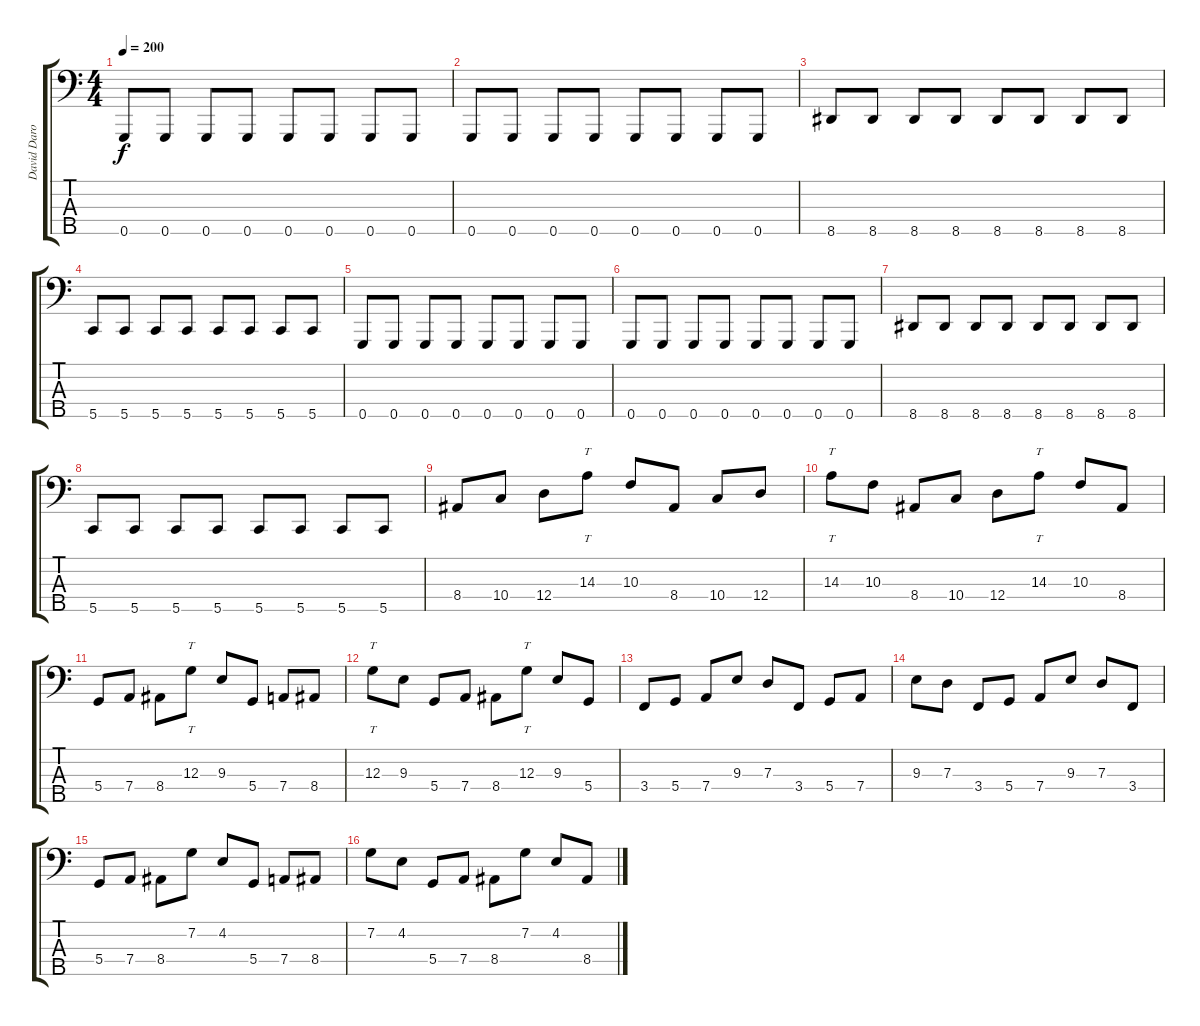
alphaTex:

\track ("David Darocha - bass" "David Daro") {instrument electricbasspick}
\staff {score tabs}
\tuning (F2 C2 G1 D1 G0) {hide}
\ts (4 4)
\tempo 200
\clef f4
\ks c
0.5.8{dy f} 0.5.8 0.5.8 0.5.8 0.5.8 0.5.8 0.5.8 0.5.8 |
0.5.8 0.5.8 0.5.8 0.5.8 0.5.8 0.5.8 0.5.8 0.5.8 |
8.5.8 8.5.8 8.5.8 8.5.8 8.5.8 8.5.8 8.5.8 8.5.8 |
5.5.8 5.5.8 5.5.8 5.5.8 5.5.8 5.5.8 5.5.8 5.5.8 |
0.5.8 0.5.8 0.5.8 0.5.8 0.5.8 0.5.8 0.5.8 0.5.8 |
0.5.8 0.5.8 0.5.8 0.5.8 0.5.8 0.5.8 0.5.8 0.5.8 |
8.5.8 8.5.8 8.5.8 8.5.8 8.5.8 8.5.8 8.5.8 8.5.8 |
5.5.8 5.5.8 5.5.8 5.5.8 5.5.8 5.5.8 5.5.8 5.5.8 |
8.4.8 10.4.8 12.4.8 14.3.8{tt} 10.3.8 8.4.8 10.4.8 12.4.8 |
14.3.8{tt} 10.3.8 8.4.8 10.4.8 12.4.8 14.3.8{tt} 10.3.8 8.4.8 |
5.4.8 7.4.8 8.4.8 12.3.8{tt} 9.3.8 5.4.8 7.4.8 8.4.8 |
12.3.8{tt} 9.3.8 5.4.8 7.4.8 8.4.8 12.3.8{tt} 9.3.8 5.4.8 |
3.4.8 5.4.8 7.4.8 9.3.8 7.3.8 3.4.8 5.4.8 7.4.8 |
9.3.8 7.3.8 3.4.8 5.4.8 7.4.8 9.3.8 7.3.8 3.4.8 |
5.4.8 7.4.8 8.4.8 7.2.8 4.2.8 5.4.8 7.4.8 8.4.8 |
7.2.8 4.2.8 5.4.8 7.4.8 8.4.8 7.2.8 4.2.8 8.4.8
